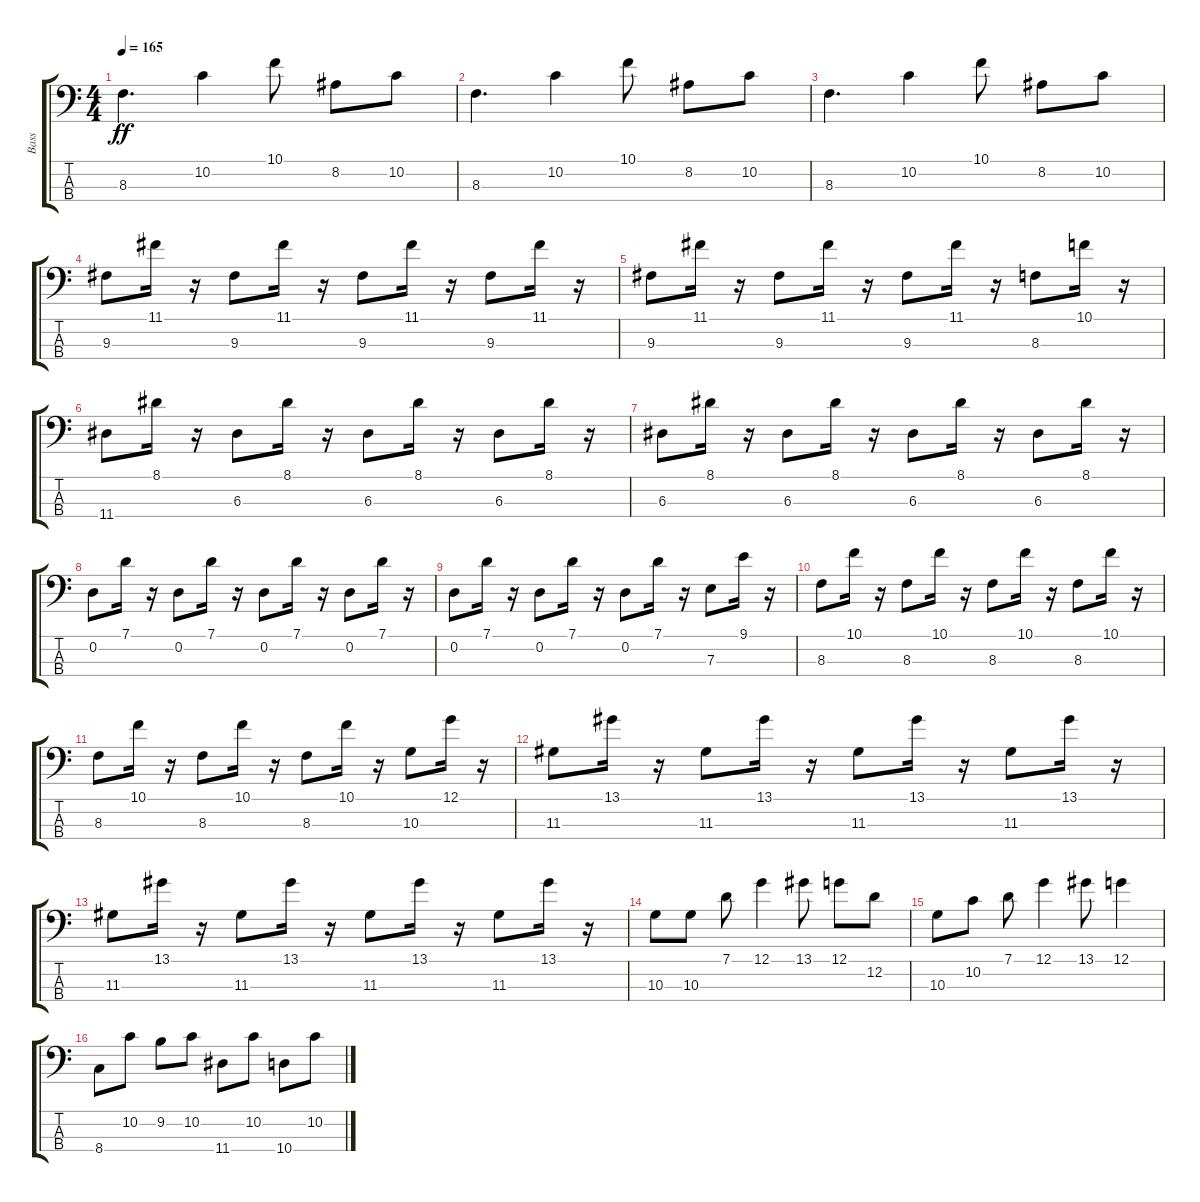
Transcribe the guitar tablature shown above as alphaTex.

\track ("Bass" "Bass") {instrument acousticbass}
\staff {score tabs}
\tuning (G2 D2 A1 E1) {hide}
\ts (4 4)
\tempo 165
\clef f4
\ks c
8.3.4{d dy ff} 10.2.4 10.1.8 8.2.8 10.2.8 |
8.3.4{d} 10.2.4 10.1.8 8.2.8 10.2.8 |
8.3.4{d} 10.2.4 10.1.8 8.2.8 10.2.8 |
9.3.8 11.1.16 r.16 9.3.8 11.1.16 r.16 9.3.8 11.1.16 r.16 9.3.8 11.1.16 r.16 |
9.3.8 11.1.16 r.16 9.3.8 11.1.16 r.16 9.3.8 11.1.16 r.16 8.3.8 10.1.16 r.16 |
11.4.8 8.1.16 r.16 6.3.8 8.1.16 r.16 6.3.8 8.1.16 r.16 6.3.8 8.1.16 r.16 |
6.3.8 8.1.16 r.16 6.3.8 8.1.16 r.16 6.3.8 8.1.16 r.16 6.3.8 8.1.16 r.16 |
0.2.8 7.1.16 r.16 0.2.8 7.1.16 r.16 0.2.8 7.1.16 r.16 0.2.8 7.1.16 r.16 |
0.2.8 7.1.16 r.16 0.2.8 7.1.16 r.16 0.2.8 7.1.16 r.16 7.3.8 9.1.16 r.16 |
8.3.8 10.1.16 r.16 8.3.8 10.1.16 r.16 8.3.8 10.1.16 r.16 8.3.8 10.1.16 r.16 |
8.3.8 10.1.16 r.16 8.3.8 10.1.16 r.16 8.3.8 10.1.16 r.16 10.3.8 12.1.16 r.16 |
11.3.8 13.1.16 r.16 11.3.8 13.1.16 r.16 11.3.8 13.1.16 r.16 11.3.8 13.1.16 r.16 |
11.3.8 13.1.16 r.16 11.3.8 13.1.16 r.16 11.3.8 13.1.16 r.16 11.3.8 13.1.16 r.16 |
10.3.8 10.3.8 7.1.8 12.1.4 13.1.8 12.1.8 12.2.8 |
10.3.8 10.2.8 7.1.8 12.1.4 13.1.8 12.1.4 |
8.4.8 10.2.8 9.2.8 10.2.8 11.4.8 10.2.8 10.4.8 10.2.8
